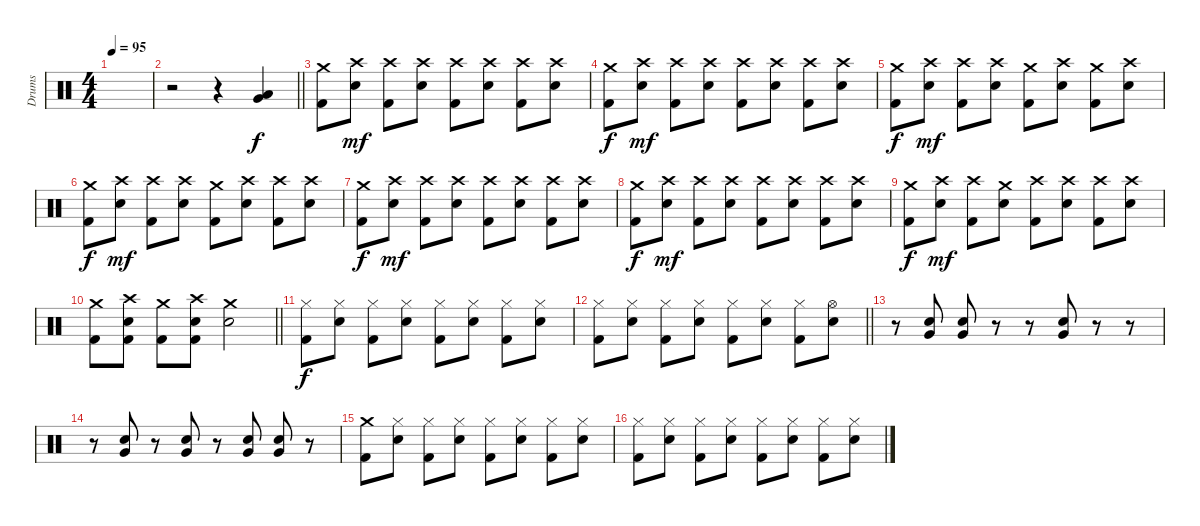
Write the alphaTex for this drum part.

\track ("Drums" "Drums") {instrument percussion}
\staff {score}
\articulation defaults
\ts (4 4)
\tempo 95
\clef neutral
\ks c
|
\barLineRight lightlight
r.2 r.4 ("Low Tom (hit)" "Very Low Tom (hit)").4 |
("Crash medium (hit)" "Kick (hit) 2").8 ("Crash high (hit)" "Electric Snare (hit)").8{dy mf} ("Crash high (hit)" "Kick (hit) 2").8 ("Crash high (hit)" "Electric Snare (hit)").8 ("Crash high (hit)" "Kick (hit) 2").8 ("Crash high (hit)" "Electric Snare (hit)").8 ("Crash high (hit)" "Kick (hit) 2").8 ("Crash high (hit)" "Electric Snare (hit)").8 |
("Crash medium (hit)" "Kick (hit) 2").8{dy f} ("Crash high (hit)" "Electric Snare (hit)").8{dy mf} ("Crash high (hit)" "Kick (hit) 2").8 ("Crash high (hit)" "Electric Snare (hit)").8 ("Crash high (hit)" "Kick (hit) 2").8 ("Crash high (hit)" "Electric Snare (hit)").8 ("Crash high (hit)" "Kick (hit) 2").8 ("Crash high (hit)" "Electric Snare (hit)").8 |
("Crash medium (hit)" "Kick (hit) 2").8{dy f} ("Crash high (hit)" "Electric Snare (hit)").8{dy mf} ("Crash high (hit)" "Kick (hit) 2").8 ("Crash high (hit)" "Electric Snare (hit)").8 ("Crash medium (hit)" "Kick (hit) 2").8 ("Crash high (hit)" "Electric Snare (hit)").8 ("Crash medium (hit)" "Kick (hit) 2").8 ("Crash high (hit)" "Electric Snare (hit)").8 |
("Crash medium (hit)" "Kick (hit) 2").8{dy f} ("Crash high (hit)" "Electric Snare (hit)").8{dy mf} ("Crash high (hit)" "Kick (hit) 2").8 ("Crash high (hit)" "Electric Snare (hit)").8 ("Crash medium (hit)" "Kick (hit) 2").8 ("Crash high (hit)" "Electric Snare (hit)").8 ("Crash high (hit)" "Kick (hit) 2").8 ("Crash high (hit)" "Electric Snare (hit)").8 |
("Crash medium (hit)" "Kick (hit) 2").8{dy f} ("Crash high (hit)" "Electric Snare (hit)").8{dy mf} ("Crash high (hit)" "Kick (hit) 2").8 ("Crash high (hit)" "Electric Snare (hit)").8 ("Crash high (hit)" "Kick (hit) 2").8 ("Crash high (hit)" "Electric Snare (hit)").8 ("Crash high (hit)" "Kick (hit) 2").8 ("Crash high (hit)" "Electric Snare (hit)").8 |
("Crash medium (hit)" "Kick (hit) 2").8{dy f} ("Crash high (hit)" "Electric Snare (hit)").8{dy mf} ("Crash high (hit)" "Kick (hit) 2").8 ("Crash high (hit)" "Electric Snare (hit)").8 ("Crash high (hit)" "Kick (hit) 2").8 ("Crash high (hit)" "Electric Snare (hit)").8 ("Crash high (hit)" "Kick (hit) 2").8 ("Crash high (hit)" "Electric Snare (hit)").8 |
("Crash medium (hit)" "Kick (hit) 2").8{dy f} ("Crash high (hit)" "Electric Snare (hit)").8{dy mf} ("Crash high (hit)" "Kick (hit) 2").8 ("Crash medium (hit)" "Electric Snare (hit)").8 ("Crash high (hit)" "Kick (hit) 2").8 ("Crash high (hit)" "Electric Snare (hit)").8 ("Crash high (hit)" "Kick (hit) 2").8 ("Crash high (hit)" "Electric Snare (hit)").8 |
\barLineRight lightlight
("Crash medium (hit)" "Kick (hit) 2").8 ("Crash high (hit)" "Electric Snare (hit)" "Kick (hit) 2").8 ("Crash medium (hit)" "Kick (hit) 2").8 ("Crash high (hit)" "Electric Snare (hit)" "Kick (hit) 2").8 ("Crash medium (hit)" "Electric Snare (hit)").2 |
("Hi-Hat (closed)" "Kick (hit) 2").8{dy f} ("Hi-Hat (closed)" "Electric Snare (hit)").8 ("Hi-Hat (closed)" "Kick (hit) 2").8 ("Hi-Hat (closed)" "Electric Snare (hit)").8 ("Hi-Hat (closed)" "Kick (hit) 2").8 ("Hi-Hat (closed)" "Electric Snare (hit)").8 ("Hi-Hat (closed)" "Kick (hit) 2").8 ("Hi-Hat (closed)" "Electric Snare (hit)").8 |
\barLineRight lightlight
("Hi-Hat (closed)" "Kick (hit) 2").8 ("Hi-Hat (closed)" "Electric Snare (hit)").8 ("Hi-Hat (closed)" "Kick (hit) 2").8 ("Hi-Hat (closed)" "Electric Snare (hit)").8 ("Hi-Hat (closed)" "Kick (hit) 2").8 ("Hi-Hat (closed)" "Electric Snare (hit)").8 ("Hi-Hat (closed)" "Kick (hit) 2").8 ("Hi-Hat (open)" "Electric Snare (hit)").8 |
r.8 ("Electric Snare (hit)" "Very Low Tom (hit)").8 ("Electric Snare (hit)" "Very Low Tom (hit)").8 r.8 r.8 ("Electric Snare (hit)" "Very Low Tom (hit)").8 r.8 r.8 |
r.8 ("Electric Snare (hit)" "Very Low Tom (hit)").8 r.8 ("Electric Snare (hit)" "Very Low Tom (hit)").8 r.8 ("Electric Snare (hit)" "Very Low Tom (hit)").8 ("Electric Snare (hit)" "Very Low Tom (hit)").8 r.8 |
("Crash medium (hit)" "Kick (hit) 2").8 ("Hi-Hat (closed)" "Electric Snare (hit)").8 ("Hi-Hat (closed)" "Kick (hit) 2").8 ("Hi-Hat (closed)" "Electric Snare (hit)").8 ("Hi-Hat (closed)" "Kick (hit) 2").8 ("Hi-Hat (closed)" "Electric Snare (hit)").8 ("Hi-Hat (closed)" "Kick (hit) 2").8 ("Hi-Hat (closed)" "Electric Snare (hit)").8 |
("Hi-Hat (closed)" "Kick (hit) 2").8 ("Hi-Hat (closed)" "Electric Snare (hit)").8 ("Hi-Hat (closed)" "Kick (hit) 2").8 ("Hi-Hat (closed)" "Electric Snare (hit)").8 ("Hi-Hat (closed)" "Kick (hit) 2").8 ("Hi-Hat (closed)" "Electric Snare (hit)").8 ("Hi-Hat (closed)" "Kick (hit) 2").8 ("Hi-Hat (closed)" "Electric Snare (hit)").8
